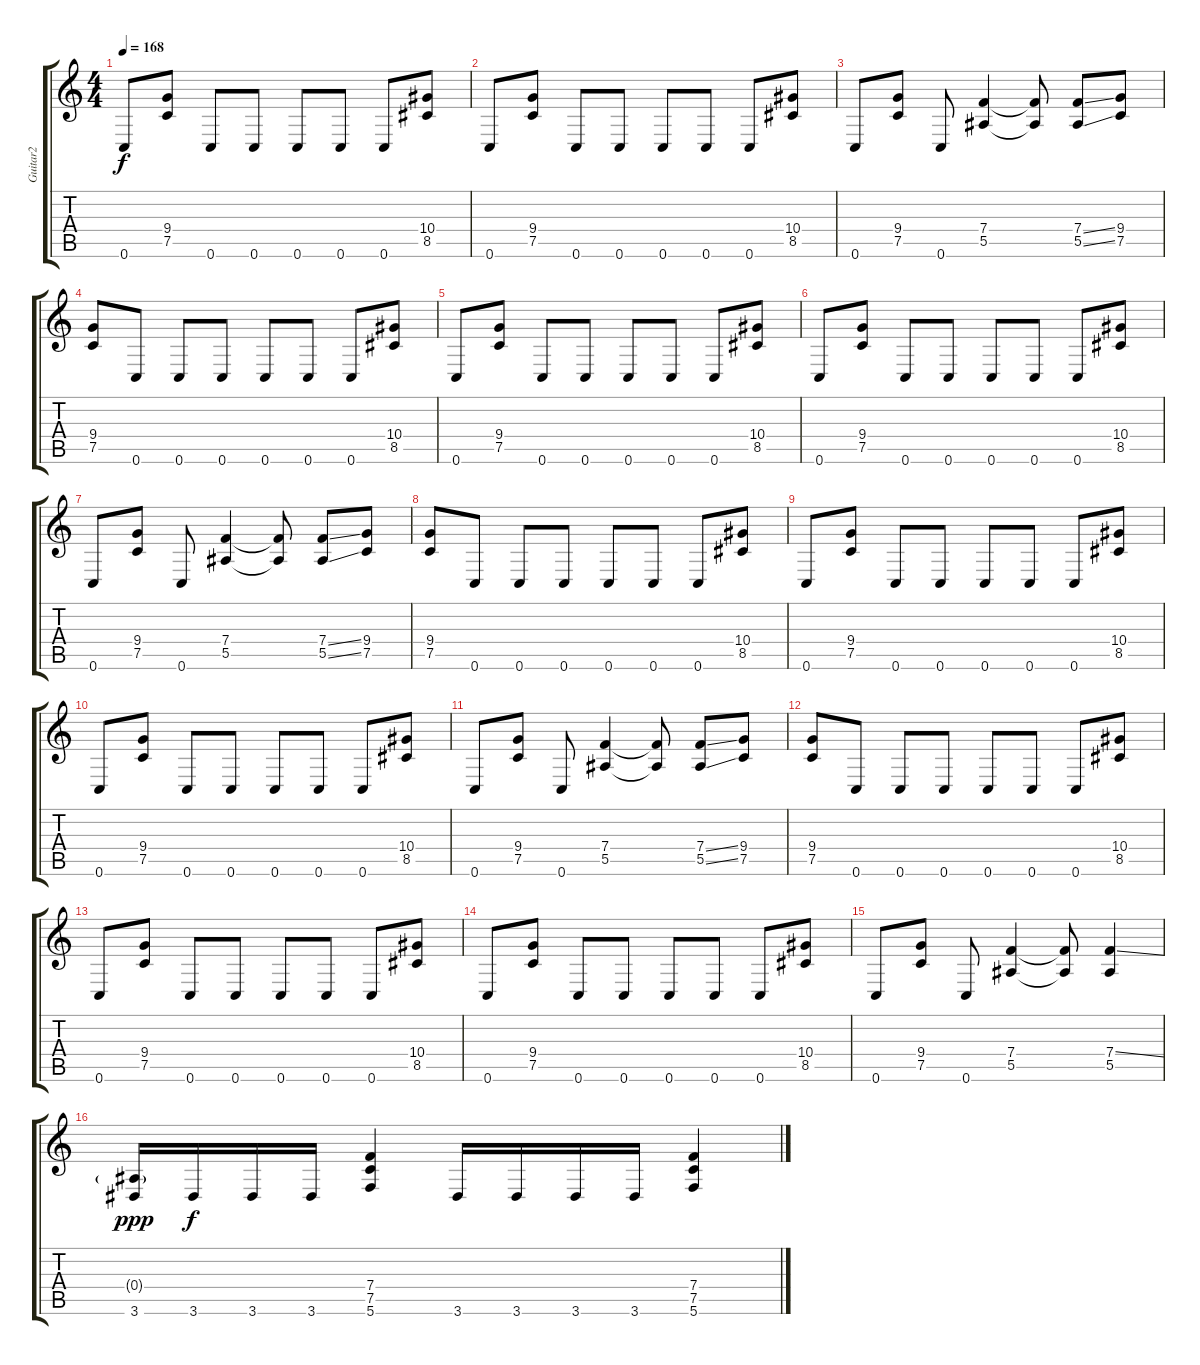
\track ("Guitar2" "Guitar2") {instrument overdrivenguitar}
\staff {score tabs}
\tuning (C4 G3 Eb3 Bb2 F2 C2) {hide}
\ts (4 4)
\tempo 168
\clef g2
\ks c
0.6.8{dy f} (9.4 7.5).8 0.6.8 0.6.8 0.6.8 0.6.8 0.6.8 (10.4 8.5).8 |
0.6.8 (9.4 7.5).8 0.6.8 0.6.8 0.6.8 0.6.8 0.6.8 (10.4 8.5).8 |
0.6.8 (9.4 7.5).8 0.6.8 (7.4 5.5).4 (7.4{t} 5.5{t}).8 (7.4{ss} 5.5{ss}).8 (9.4 7.5).8 |
(9.4 7.5).8 0.6.8 0.6.8 0.6.8 0.6.8 0.6.8 0.6.8 (10.4 8.5).8 |
0.6.8 (9.4 7.5).8 0.6.8 0.6.8 0.6.8 0.6.8 0.6.8 (10.4 8.5).8 |
0.6.8 (9.4 7.5).8 0.6.8 0.6.8 0.6.8 0.6.8 0.6.8 (10.4 8.5).8 |
0.6.8 (9.4 7.5).8 0.6.8 (7.4 5.5).4 (7.4{t} 5.5{t}).8 (7.4{ss} 5.5{ss}).8 (9.4 7.5).8 |
(9.4 7.5).8 0.6.8 0.6.8 0.6.8 0.6.8 0.6.8 0.6.8 (10.4 8.5).8 |
0.6.8 (9.4 7.5).8 0.6.8 0.6.8 0.6.8 0.6.8 0.6.8 (10.4 8.5).8 |
0.6.8 (9.4 7.5).8 0.6.8 0.6.8 0.6.8 0.6.8 0.6.8 (10.4 8.5).8 |
0.6.8 (9.4 7.5).8 0.6.8 (7.4 5.5).4 (7.4{t} 5.5{t}).8 (7.4{ss} 5.5{ss}).8 (9.4 7.5).8 |
(9.4 7.5).8 0.6.8 0.6.8 0.6.8 0.6.8 0.6.8 0.6.8 (10.4 8.5).8 |
0.6.8 (9.4 7.5).8 0.6.8 0.6.8 0.6.8 0.6.8 0.6.8 (10.4 8.5).8 |
0.6.8 (9.4 7.5).8 0.6.8 0.6.8 0.6.8 0.6.8 0.6.8 (10.4 8.5).8 |
0.6.8 (9.4 7.5).8 0.6.8 (7.4 5.5).4 (7.4{t} 5.5{t}).8 (7.4{ss} 5.5).4 |
(0.4{g} 3.6).16{dy ppp} 3.6.16{dy f} 3.6.16 3.6.16 (7.4 7.5 5.6).4 3.6.16 3.6.16 3.6.16 3.6.16 (7.4 7.5 5.6).4
